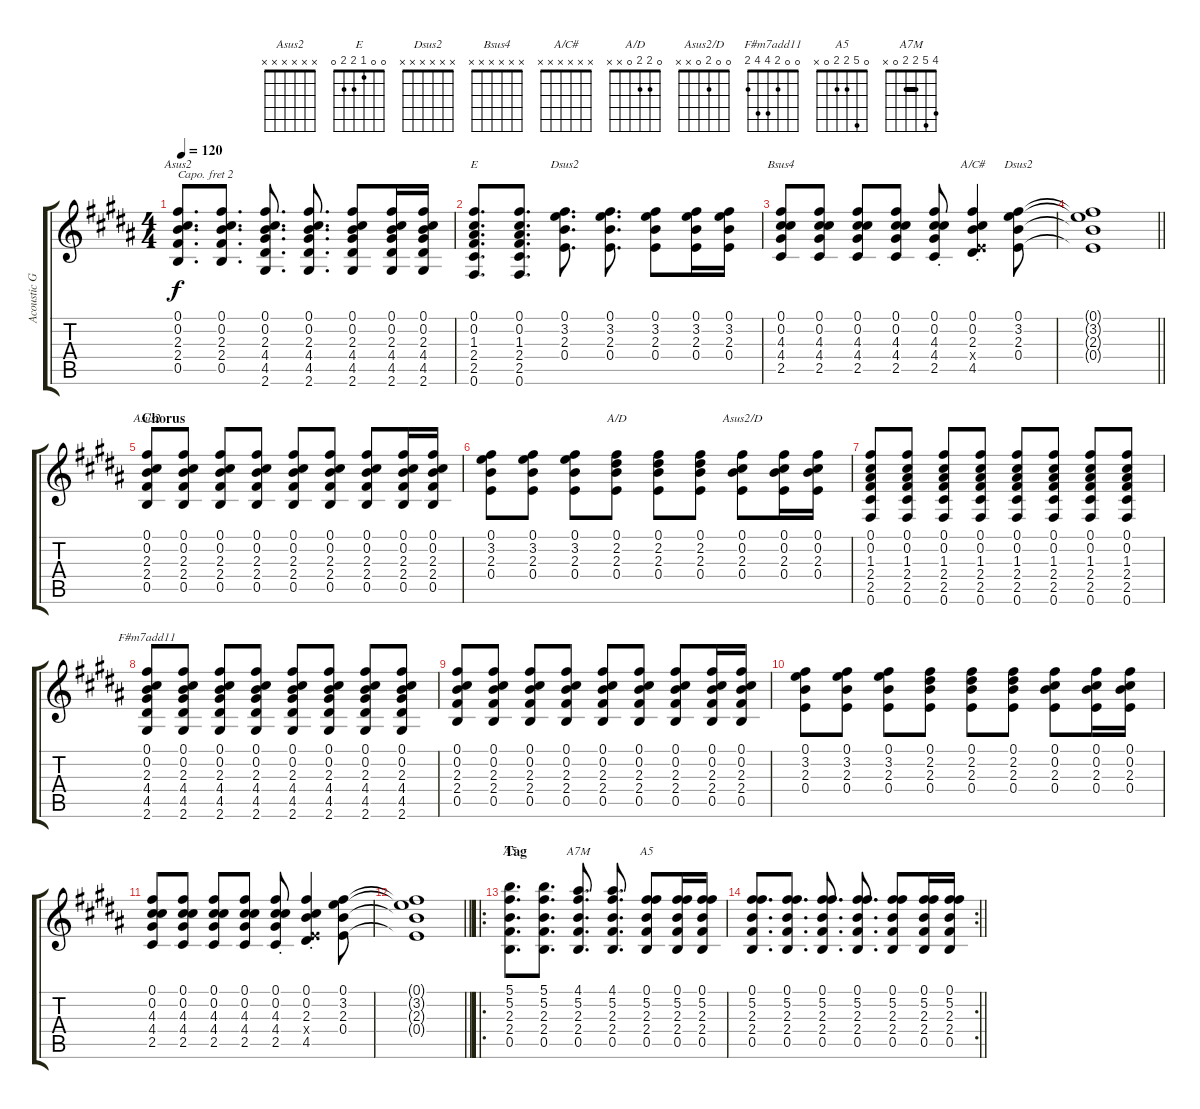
\track ("Acoustic Guitar" "Acoustic G") {instrument acousticguitarsteel}
\staff {score tabs}
\capo 2
\tuning (E4 B3 G3 D3 A2 E2) {hide}
\chord ("Asus2" 0 0 2 2 0 x)
\chord ("E" 0 0 1 2 2 0)
\chord ("Dsus2" 0 3 2 0 x x)
\chord ("Bsus4" x x x x x x)
\chord ("A/C#" x x x x x x)
\chord ("Dsus2" x x x x x x)
\chord ("Asus2" x x x x x x)
\chord ("A/D" 0 2 2 0 x x)
\chord ("Asus2/D" 0 0 2 0 x x)
\chord ("F#m7add11" 0 0 2 4 4 2)
\chord ("A5" 5 5 2 2 0 x) {barre (2 5)}
\chord ("A7M" 4 5 2 2 0 x) {barre 2}
\chord ("A5" 0 5 2 2 0 x)
\ts (4 4)
\tempo 120
\clef g2
\ks b
(0.1 0.2 2.3 2.4 0.5).8{d ch "Asus2" dy f} (0.1 0.2 2.3 2.4 0.5).8{d} (0.1 0.2 2.3 4.4 4.5 2.6).8{d} (0.1 0.2 2.3 4.4 4.5 2.6).8{d} (0.1 0.2 2.3 4.4 4.5 2.6).8 (0.1 0.2 2.3 4.4 4.5 2.6).16 (0.1 0.2 2.3 4.4 4.5 2.6).16 |
(0.1 0.2 1.3 2.4 2.5 0.6).8{d ch "E"} (0.1 0.2 1.3 2.4 2.5 0.6).8{d} (0.1 3.2 2.3 0.4).8{d ch "Dsus2"} (0.1 3.2 2.3 0.4).8{d} (0.1 3.2 2.3 0.4).8 (0.1 3.2 2.3 0.4).16 (0.1 3.2 2.3 0.4).16 |
(0.1 0.2 4.3 4.4 2.5).8{ch "Bsus4"} (0.1 0.2 4.3 4.4 2.5).8 (0.1 0.2 4.3 4.4 2.5).8 (0.1 0.2 4.3 4.4 2.5).8 (0.1 0.2 4.3 4.4 2.5{st}).8 (0.1 0.2 2.3 0.4{x} 4.5{st}).4{ch "A/C#"} (0.1 3.2 2.3 0.4).8{ch "Dsus2"} |
\barLineRight lightlight
(0.1{t} 3.2{t} 2.3{t} 0.4{t}).1 |
\section ("" "Chorus")
(0.1 0.2 2.3 2.4 0.5).8{ch "Asus2"} (0.1 0.2 2.3 2.4 0.5).8 (0.1 0.2 2.3 2.4 0.5).8 (0.1 0.2 2.3 2.4 0.5).8 (0.1 0.2 2.3 2.4 0.5).8 (0.1 0.2 2.3 2.4 0.5).8 (0.1 0.2 2.3 2.4 0.5).8 (0.1 0.2 2.3 2.4 0.5).16 (0.1 0.2 2.3 2.4 0.5).16 |
(0.1 3.2 2.3 0.4).8 (0.1 3.2 2.3 0.4).8 (0.1 3.2 2.3 0.4).8 (0.1 2.2 2.3 0.4).8{ch "A/D"} (0.1 2.2 2.3 0.4).8 (0.1 2.2 2.3 0.4).8 (0.1 0.2 2.3 0.4).8{ch "Asus2/D"} (0.1 0.2 2.3 0.4).16 (0.1 0.2 2.3 0.4).16 |
(0.1 0.2 1.3 2.4 2.5 0.6).8 (0.1 0.2 1.3 2.4 2.5 0.6).8 (0.1 0.2 1.3 2.4 2.5 0.6).8 (0.1 0.2 1.3 2.4 2.5 0.6).8 (0.1 0.2 1.3 2.4 2.5 0.6).8 (0.1 0.2 1.3 2.4 2.5 0.6).8 (0.1 0.2 1.3 2.4 2.5 0.6).8 (0.1 0.2 1.3 2.4 2.5 0.6).8 |
(0.1 0.2 2.3 4.4 4.5 2.6).8{ch "F#m7add11"} (0.1 0.2 2.3 4.4 4.5 2.6).8 (0.1 0.2 2.3 4.4 4.5 2.6).8 (0.1 0.2 2.3 4.4 4.5 2.6).8 (0.1 0.2 2.3 4.4 4.5 2.6).8 (0.1 0.2 2.3 4.4 4.5 2.6).8 (0.1 0.2 2.3 4.4 4.5 2.6).8 (0.1 0.2 2.3 4.4 4.5 2.6).8 |
(0.1 0.2 2.3 2.4 0.5).8 (0.1 0.2 2.3 2.4 0.5).8 (0.1 0.2 2.3 2.4 0.5).8 (0.1 0.2 2.3 2.4 0.5).8 (0.1 0.2 2.3 2.4 0.5).8 (0.1 0.2 2.3 2.4 0.5).8 (0.1 0.2 2.3 2.4 0.5).8 (0.1 0.2 2.3 2.4 0.5).16 (0.1 0.2 2.3 2.4 0.5).16 |
(0.1 3.2 2.3 0.4).8 (0.1 3.2 2.3 0.4).8 (0.1 3.2 2.3 0.4).8 (0.1 2.2 2.3 0.4).8 (0.1 2.2 2.3 0.4).8 (0.1 2.2 2.3 0.4).8 (0.1 0.2 2.3 0.4).8 (0.1 0.2 2.3 0.4).16 (0.1 0.2 2.3 0.4).16 |
(0.1 0.2 4.3 4.4 2.5).8 (0.1 0.2 4.3 4.4 2.5).8 (0.1 0.2 4.3 4.4 2.5).8 (0.1 0.2 4.3 4.4 2.5).8 (0.1 0.2 4.3 4.4 2.5{st}).8 (0.1 0.2 2.3 0.4{x} 4.5{st}).4 (0.1 3.2 2.3 0.4).8 |
\barLineRight lightlight
(0.1{t} 3.2{t} 2.3{t} 0.4{t}).1 |
\ro
\section ("" "Tag")
(5.1 5.2 2.3 2.4 0.5).8{d ch "A5"} (5.1 5.2 2.3 2.4 0.5).8{d} (4.1 5.2 2.3 2.4 0.5).8{d ch "A7M"} (4.1 5.2 2.3 2.4 0.5).8{d} (0.1 5.2 2.3 2.4 0.5).8{ch "A5"} (0.1 5.2 2.3 2.4 0.5).16 (0.1 5.2 2.3 2.4 0.5).16 |
\rc 2
\barLineRight lightlight
(0.1 5.2 2.3 2.4 0.5).8{d} (0.1 5.2 2.3 2.4 0.5).8{d} (0.1 5.2 2.3 2.4 0.5).8{d} (0.1 5.2 2.3 2.4 0.5).8{d} (0.1 5.2 2.3 2.4 0.5).8 (0.1 5.2 2.3 2.4 0.5).16 (0.1 5.2 2.3 2.4 0.5).16
